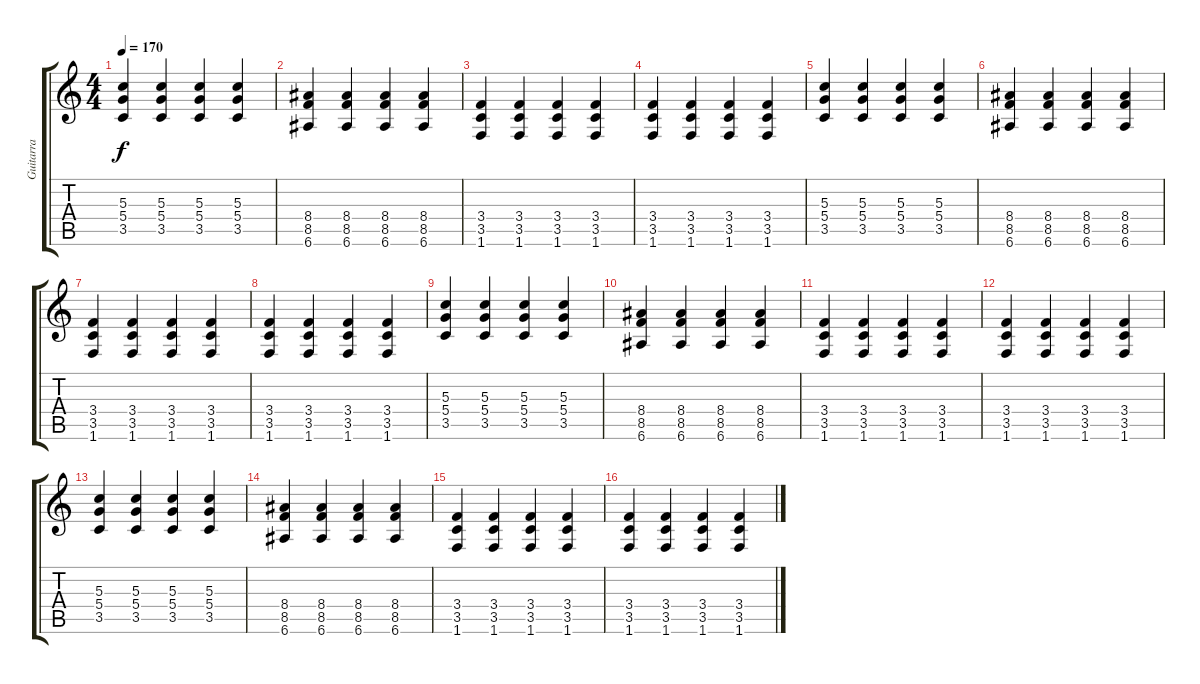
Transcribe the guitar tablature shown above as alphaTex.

\track ("Guitarra" "Guitarra") {instrument overdrivenguitar}
\staff {score tabs}
\tuning (E4 B3 G3 D3 A2 E2) {hide}
\ts (4 4)
\tempo 170
\clef g2
\ks c
(5.3 5.4 3.5).4{dy f} (5.3 5.4 3.5).4 (5.3 5.4 3.5).4 (5.3 5.4 3.5).4 |
(8.4 8.5 6.6).4 (8.4 8.5 6.6).4 (8.4 8.5 6.6).4 (8.4 8.5 6.6).4 |
(3.4 3.5 1.6).4 (3.4 3.5 1.6).4 (3.4 3.5 1.6).4 (3.4 3.5 1.6).4 |
(3.4 3.5 1.6).4 (3.4 3.5 1.6).4 (3.4 3.5 1.6).4 (3.4 3.5 1.6).4 |
(5.3 5.4 3.5).4 (5.3 5.4 3.5).4 (5.3 5.4 3.5).4 (5.3 5.4 3.5).4 |
(8.4 8.5 6.6).4 (8.4 8.5 6.6).4 (8.4 8.5 6.6).4 (8.4 8.5 6.6).4 |
(3.4 3.5 1.6).4 (3.4 3.5 1.6).4 (3.4 3.5 1.6).4 (3.4 3.5 1.6).4 |
(3.4 3.5 1.6).4 (3.4 3.5 1.6).4 (3.4 3.5 1.6).4 (3.4 3.5 1.6).4 |
(5.3 5.4 3.5).4 (5.3 5.4 3.5).4 (5.3 5.4 3.5).4 (5.3 5.4 3.5).4 |
(8.4 8.5 6.6).4 (8.4 8.5 6.6).4 (8.4 8.5 6.6).4 (8.4 8.5 6.6).4 |
(3.4 3.5 1.6).4 (3.4 3.5 1.6).4 (3.4 3.5 1.6).4 (3.4 3.5 1.6).4 |
(3.4 3.5 1.6).4 (3.4 3.5 1.6).4 (3.4 3.5 1.6).4 (3.4 3.5 1.6).4 |
(5.3 5.4 3.5).4 (5.3 5.4 3.5).4 (5.3 5.4 3.5).4 (5.3 5.4 3.5).4 |
(8.4 8.5 6.6).4 (8.4 8.5 6.6).4 (8.4 8.5 6.6).4 (8.4 8.5 6.6).4 |
(3.4 3.5 1.6).4 (3.4 3.5 1.6).4 (3.4 3.5 1.6).4 (3.4 3.5 1.6).4 |
(3.4 3.5 1.6).4 (3.4 3.5 1.6).4 (3.4 3.5 1.6).4 (3.4 3.5 1.6).4
